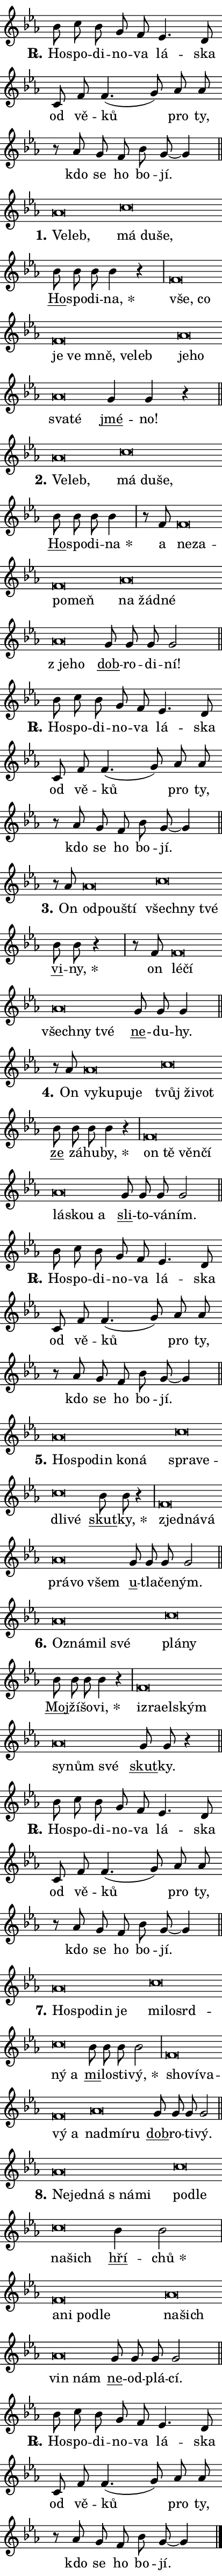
\version "2.24.0"
\header { tagline = "" }
\paper {
  indent = 0\cm
  top-margin = 0\cm
  right-margin = 0\cm
  bottom-margin = 0\cm
  left-margin = 0\cm
  paper-width = 7\cm
  page-breaking = #ly:one-page-breaking
  system-system-spacing.basic-distance = #11
  score-system-spacing.basic-distance = #11
  ragged-last = ##f
}


%% Author: Thomas Morley
%% https://lists.gnu.org/archive/html/lilypond-user/2020-05/msg00002.html
#(define (line-position grob)
"Returns position of @var[grob} in current system:
   @code{'start}, if at first time-step
   @code{'end}, if at last time-step
   @code{'middle} otherwise
"
  (let* ((col (ly:item-get-column grob))
         (ln (ly:grob-object col 'left-neighbor))
         (rn (ly:grob-object col 'right-neighbor))
         (col-to-check-left (if (ly:grob? ln) ln col))
         (col-to-check-right (if (ly:grob? rn) rn col))
         (break-dir-left
           (and
             (ly:grob-property col-to-check-left 'non-musical #f)
             (ly:item-break-dir col-to-check-left)))
         (break-dir-right
           (and
             (ly:grob-property col-to-check-right 'non-musical #f)
             (ly:item-break-dir col-to-check-right))))
        (cond ((eqv? 1 break-dir-left) 'start)
              ((eqv? -1 break-dir-right) 'end)
              (else 'middle))))

#(define (tranparent-at-line-position vctor)
  (lambda (grob)
  "Relying on @code{line-position} select the relevant enry from @var{vctor}.
Used to determine transparency,"
    (case (line-position grob)
      ((end) (not (vector-ref vctor 0)))
      ((middle) (not (vector-ref vctor 1)))
      ((start) (not (vector-ref vctor 2))))))

noteHeadBreakVisibility =
#(define-music-function (break-visibility)(vector?)
"Makes @code{NoteHead}s transparent relying on @var{break-visibility}"
#{
  \override NoteHead.transparent =
    #(tranparent-at-line-position break-visibility)
#})

#(define delete-ledgers-for-transparent-note-heads
  (lambda (grob)
    "Reads whether a @code{NoteHead} is transparent.
If so this @code{NoteHead} is removed from @code{'note-heads} from
@var{grob}, which is supposed to be @code{LedgerLineSpanner}.
As a result ledgers are not printed for this @code{NoteHead}"
    (let* ((nhds-array (ly:grob-object grob 'note-heads))
           (nhds-list
             (if (ly:grob-array? nhds-array)
                 (ly:grob-array->list nhds-array)
                 '()))
           ;; Relies on the transparent-property being done before
           ;; Staff.LedgerLineSpanner.after-line-breaking is executed.
           ;; This is fragile ...
           (to-keep
             (remove
               (lambda (nhd)
                 (ly:grob-property nhd 'transparent #f))
               nhds-list)))
      ;; TODO find a better method to iterate over grob-arrays, similiar
      ;; to filter/remove etc for lists
      ;; For now rebuilt from scratch
      (set! (ly:grob-object grob 'note-heads)  '())
      (for-each
        (lambda (nhd)
          (ly:pointer-group-interface::add-grob grob 'note-heads nhd))
        to-keep))))

hideNotes = {
  \noteHeadBreakVisibility #begin-of-line-visible
}
unHideNotes = {
  \noteHeadBreakVisibility #all-visible
}

% work-around for resetting accidentals
% https://lilypond.org/doc/v2.23/Documentation/notation/displaying-rhythms#unmetered-music
cadenzaMeasure = {
  \cadenzaOff
  \partial 1024 s1024
  \cadenzaOn
}

#(define-markup-command (accent layout props text) (markup?)
  "Underline accented syllable"
  (interpret-markup layout props
    #{\markup \override #'(offset . 4.3) \underline { #text }#}))

responsum = \markup \concat {
  "R" \hspace #-1.05 \path #0.1 #'((moveto 0 0.07) (lineto 0.9 0.8)) \hspace #0.05 "."
}

\layout {
    \context {
        \Staff
        \remove "Time_signature_engraver"
        \override LedgerLineSpanner.after-line-breaking = #delete-ledgers-for-transparent-note-heads
    }
    \context {
        \Voice {
            \override NoteHead.output-attributes = #'((class . "notehead"))
            \override Hairpin.height = #0.55
        }
    }
    \context {
        \Lyrics {
            \override StanzaNumber.output-attributes = #'((class . "stanzanumber"))
            \override LyricSpace.minimum-distance = #0.9
            \override LyricText.font-name = #"TeX Gyre Schola"
            \override LyricText.font-size = 1
            \override StanzaNumber.font-name = #"TeX Gyre Schola Bold"
            \override StanzaNumber.font-size = 1
        }
    }
}

% magnetic-lyrics.ily
%
%   written by
%     Jean Abou Samra <jean@abou-samra.fr>
%     Werner Lemberg <wl@gnu.org>
%
%   adapted by
%     Jiri Hon <jiri.hon@gmail.com>
%
% Version 2022-Apr-15

% https://www.mail-archive.com/lilypond-user@gnu.org/msg149350.html

#(define (Left_hyphen_pointer_engraver context)
   "Collect syllable-hyphen-syllable occurrences in lyrics and store
them in properties.  This engraver only looks to the left.  For
example, if the lyrics input is @code{foo -- bar}, it does the
following.

@itemize @bullet
@item
Set the @code{text} property of the @code{LyricHyphen} grob between
@q{foo} and @q{bar} to @code{foo}.

@item
Set the @code{left-hyphen} property of the @code{LyricText} grob with
text @q{foo} to the @code{LyricHyphen} grob between @q{foo} and
@q{bar}.
@end itemize

Use this auxiliary engraver in combination with the
@code{lyric-@/text::@/apply-@/magnetic-@/offset!} hook."
   (let ((hyphen #f)
         (text #f))
     (make-engraver
      (acknowledgers
       ((lyric-syllable-interface engraver grob source-engraver)
        (set! text grob)))
      (end-acknowledgers
       ((lyric-hyphen-interface engraver grob source-engraver)
        ;(when (not (grob::has-interface grob 'lyric-space-interface))
          (set! hyphen grob)));)
      ((stop-translation-timestep engraver)
       (when (and text hyphen)
         (ly:grob-set-object! text 'left-hyphen hyphen))
       (set! text #f)
       (set! hyphen #f)))))

#(define (lyric-text::apply-magnetic-offset! grob)
   "If the space between two syllables is less than the value in
property @code{LyricText@/.details@/.squash-threshold}, move the right
syllable to the left so that it gets concatenated with the left
syllable.

Use this function as a hook for
@code{LyricText@/.after-@/line-@/breaking} if the
@code{Left_@/hyphen_@/pointer_@/engraver} is active."
   (let ((hyphen (ly:grob-object grob 'left-hyphen #f)))
     (when hyphen
       (let ((left-text (ly:spanner-bound hyphen LEFT)))
         (when (grob::has-interface left-text 'lyric-syllable-interface)
           (let* ((common (ly:grob-common-refpoint grob left-text X))
                  (this-x-ext (ly:grob-extent grob common X))
                  (left-x-ext
                   (begin
                     ;; Trigger magnetism for left-text.
                     (ly:grob-property left-text 'after-line-breaking)
                     (ly:grob-extent left-text common X)))
                  ;; `delta` is the gap width between two syllables.
                  (delta (- (interval-start this-x-ext)
                            (interval-end left-x-ext)))
                  (details (ly:grob-property grob 'details))
                  (threshold (assoc-get 'squash-threshold details 0.2)))
             (when (< delta threshold)
               (let* (;; We have to manipulate the input text so that
                      ;; ligatures crossing syllable boundaries are not
                      ;; disabled.  For languages based on the Latin
                      ;; script this is essentially a beautification.
                      ;; However, for non-Western scripts it can be a
                      ;; necessity.
                      (lt (ly:grob-property left-text 'text))
                      (rt (ly:grob-property grob 'text))
                      (is-space (grob::has-interface hyphen 'lyric-space-interface))
                      (space (if is-space " " ""))
                      (space-markup (grob-interpret-markup grob " "))
                      (space-size (interval-length (ly:stencil-extent space-markup X)))
                      (extra-delta (if is-space space-size 0))
                      ;; Append new syllable.
                      (ltrt-space (if (and (string? lt) (string? rt))
                                (string-append lt space rt)
                                (make-concat-markup (list lt space rt))))
                      ;; Right-align `ltrt` to the right side.
                      (ltrt-space-markup (grob-interpret-markup
                               grob
                               (make-translate-markup
                                (cons (interval-length this-x-ext) 0)
                                (make-right-align-markup ltrt-space)))))
                 (begin
                   ;; Don't print `left-text`.
                   (ly:grob-set-property! left-text 'stencil #f)
                   ;; Set text and stencil (which holds all collected
                   ;; syllables so far) and shift it to the left.
                   (ly:grob-set-property! grob 'text ltrt-space)
                   (ly:grob-set-property! grob 'stencil ltrt-space-markup)
                   (ly:grob-translate-axis! grob (- (- delta extra-delta)) X))))))))))


#(define (lyric-hyphen::displace-bounds-first grob)
   ;; Make very sure this callback isn't triggered too early.
   (let ((left (ly:spanner-bound grob LEFT))
         (right (ly:spanner-bound grob RIGHT)))
     (ly:grob-property left 'after-line-breaking)
     (ly:grob-property right 'after-line-breaking)
     (ly:lyric-hyphen::print grob)))

squashThreshold = #0.4

\layout {
  \context {
    \Lyrics
    \consists #Left_hyphen_pointer_engraver
    \override LyricText.after-line-breaking =
      #lyric-text::apply-magnetic-offset!
    \override LyricHyphen.stencil = #lyric-hyphen::displace-bounds-first
    \override LyricText.details.squash-threshold = \squashThreshold
    \override LyricHyphen.minimum-distance = 0
    \override LyricHyphen.minimum-length = \squashThreshold
  }
}

squash = \override LyricText.details.squash-threshold = 9999
unSquash = \override LyricText.details.squash-threshold = \squashThreshold

left = \override LyricText.self-alignment-X = #LEFT
unLeft = \revert LyricText.self-alignment-X

starOffset = #(lambda (grob) 
                (let ((x_offset (ly:self-alignment-interface::aligned-on-x-parent grob)))
                  (if (= x_offset 0) 0 (+ x_offset 1.2))))

star = #(define-music-function (syllable)(string?)
"Append star separator at the end of a syllable"
#{
  \once \override LyricText.X-offset = #starOffset
  \lyricmode { \markup {
    #syllable
    \override #'((font-name . "TeX Gyre Schola Bold")) \hspace #0.2 \lower #0.65 \larger "*"
  } }
#})

starAccent = #(define-music-function (syllable)(string?)
"Append star separator at the end of a syllable and make accent"
#{
  \once \override LyricText.X-offset = #starOffset
  \lyricmode { \markup {
    \accent #syllable
    \override #'((font-name . "TeX Gyre Schola Bold")) \hspace #0.2 \lower #0.65 \larger "*"
  } }
#})

breath = #(define-music-function (syllable)(string?)
"Append breathing indicator at the end of a syllable"
#{
  \lyricmode { \markup { #syllable "+" } }
#})

optionalBreath = #(define-music-function (syllable)(string?)
"Append optional breathing indicator at the end of a syllable"
#{
  \lyricmode { \markup { #syllable "(+)" } }
#})


\score {
    <<
        \new Voice = "melody" { \cadenzaOn \key es \major \relative { bes'8 c bes g f es4. d8 \bar "" c f f4.( g8)] \bar "" as as \bar "" r as g f bes g~ g4 \cadenzaMeasure \bar "||" \break } }
        \new Lyrics \lyricsto "melody" { \lyricmode { \set stanza = \responsum
Ho -- spo -- di -- no -- va lá -- ska od vě -- ků pro ty, kdo se ho bo -- jí. } }
    >>
    \layout {}
}

\score {
    <<
        \new Voice = "melody" { \cadenzaOn \key es \major \relative { as'\breve*1/16 \hideNotes \breve*1/16 \bar "" \unHideNotes c\breve*1/16 \hideNotes \breve*1/16 \breve*1/16 \bar "" \unHideNotes \bar "" bes8 bes bes bes4 r \cadenzaMeasure \bar "|" f\breve*1/16 \hideNotes \breve*1/16 \bar "" \breve*1/16 \bar "" \breve*1/16 \bar "" \breve*1/16 \bar "" \breve*1/16 \breve*1/16 \bar "" \unHideNotes as\breve*1/16 \hideNotes \breve*1/16 \bar "" \breve*1/16 \breve*1/16 \bar "" \unHideNotes \bar "" g4 g r \cadenzaMeasure \bar "||" \break } }
        \new Lyrics \lyricsto "melody" { \lyricmode { \set stanza = "1."
\left Ve -- \squash leb, \left \unLeft \unSquash má \squash du -- še, \unLeft \unSquash \markup \accent Ho -- spo -- di -- \star na, \left vše, \squash co je ve mně, ve -- leb \left \unLeft \unSquash je -- \squash ho sva -- té \unLeft \unSquash \markup \accent jmé -- no! } }
    >>
    \layout {}
}

\score {
    <<
        \new Voice = "melody" { \cadenzaOn \key es \major \relative { as'\breve*1/16 \hideNotes \breve*1/16 \bar "" \unHideNotes c\breve*1/16 \hideNotes \breve*1/16 \breve*1/16 \bar "" \unHideNotes \bar "" bes8 bes bes bes4 \cadenzaMeasure \bar "|" r8 f8 f\breve*1/16 \hideNotes \breve*1/16 \bar "" \breve*1/16 \breve*1/16 \bar "" \unHideNotes as\breve*1/16 \hideNotes \breve*1/16 \bar "" \breve*1/16 \bar "" \breve*1/16 \breve*1/16 \bar "" \unHideNotes \bar "" g8 g g g2 \cadenzaMeasure \bar "||" \break } }
        \new Lyrics \lyricsto "melody" { \lyricmode { \set stanza = "2."
\left Ve -- \squash leb, \left \unLeft \unSquash má \squash du -- še, \unLeft \unSquash \markup \accent Ho -- spo -- di -- \star na a \left ne -- \squash za -- po -- meň \left \unLeft \unSquash na \squash žád -- né "z je" -- ho \unLeft \unSquash \markup \accent dob -- ro -- di -- ní! } }
    >>
    \layout {}
}

\score {
    <<
        \new Voice = "melody" { \cadenzaOn \key es \major \relative { bes'8 c bes g f es4. d8 \bar "" c f f4.( g8)] \bar "" as as \bar "" r as g f bes g~ g4 \cadenzaMeasure \bar "||" \break } }
        \new Lyrics \lyricsto "melody" { \lyricmode { \set stanza = \responsum
Ho -- spo -- di -- no -- va lá -- ska od vě -- ků pro ty, kdo se ho bo -- jí. } }
    >>
    \layout {}
}

\score {
    <<
        \new Voice = "melody" { \cadenzaOn \key es \major \relative { r8 as'8 as\breve*1/16 \hideNotes \breve*1/16 \breve*1/16 \bar "" \unHideNotes c\breve*1/16 \hideNotes \breve*1/16 \breve*1/16 \bar "" \unHideNotes \bar "" bes8 bes r4 \cadenzaMeasure \bar "|" r8 f8 f\breve*1/16 \hideNotes \breve*1/16 \bar "" \unHideNotes as\breve*1/16 \hideNotes \breve*1/16 \breve*1/16 \bar "" \unHideNotes \bar "" g8 g g4 \cadenzaMeasure \bar "||" \break } }
        \new Lyrics \lyricsto "melody" { \lyricmode { \set stanza = "3."
On \left od -- \squash pou -- ští \left \unLeft \unSquash všech -- \squash ny tvé \unLeft \unSquash \markup \accent vi -- \star ny, on \left lé -- \squash čí \left \unLeft \unSquash všech -- \squash ny tvé \unLeft \unSquash \markup \accent ne -- du -- hy. } }
    >>
    \layout {}
}

\score {
    <<
        \new Voice = "melody" { \cadenzaOn \key es \major \relative { r8 as'8 as\breve*1/16 \hideNotes \breve*1/16 \bar "" \breve*1/16 \breve*1/16 \bar "" \unHideNotes c\breve*1/16 \hideNotes \breve*1/16 \breve*1/16 \bar "" \unHideNotes \bar "" bes8 bes bes bes4 r \cadenzaMeasure \bar "|" f\breve*1/16 \hideNotes \breve*1/16 \bar "" \breve*1/16 \breve*1/16 \bar "" \unHideNotes as\breve*1/16 \hideNotes \breve*1/16 \breve*1/16 \bar "" \unHideNotes \bar "" g8 g g g2 \cadenzaMeasure \bar "||" \break } }
        \new Lyrics \lyricsto "melody" { \lyricmode { \set stanza = "4."
On \left vy -- \squash ku -- pu -- je \left \unLeft \unSquash tvůj \squash ži -- vot \unLeft \unSquash \markup \accent ze zá -- hu -- \star by, \left on \squash tě věn -- čí \left \unLeft \unSquash lá -- \squash skou a \unLeft \unSquash \markup \accent sli -- to -- vá -- ním. } }
    >>
    \layout {}
}

\score {
    <<
        \new Voice = "melody" { \cadenzaOn \key es \major \relative { bes'8 c bes g f es4. d8 \bar "" c f f4.( g8)] \bar "" as as \bar "" r as g f bes g~ g4 \cadenzaMeasure \bar "||" \break } }
        \new Lyrics \lyricsto "melody" { \lyricmode { \set stanza = \responsum
Ho -- spo -- di -- no -- va lá -- ska od vě -- ků pro ty, kdo se ho bo -- jí. } }
    >>
    \layout {}
}

\score {
    <<
        \new Voice = "melody" { \cadenzaOn \key es \major \relative { as'\breve*1/16 \hideNotes \breve*1/16 \bar "" \breve*1/16 \bar "" \breve*1/16 \breve*1/16 \bar "" \unHideNotes c\breve*1/16 \hideNotes \breve*1/16 \bar "" \breve*1/16 \breve*1/16 \bar "" \unHideNotes \bar "" bes8 bes r4 \cadenzaMeasure \bar "|" f\breve*1/16 \hideNotes \breve*1/16 \breve*1/16 \bar "" \unHideNotes as\breve*1/16 \hideNotes \breve*1/16 \breve*1/16 \bar "" \unHideNotes \bar "" g8 g g g2 \cadenzaMeasure \bar "||" \break } }
        \new Lyrics \lyricsto "melody" { \lyricmode { \set stanza = "5."
\left Ho -- \squash spo -- din ko -- ná \left \unLeft \unSquash spra -- \squash ve -- dli -- vé \unLeft \unSquash \markup \accent skut -- \star ky, \left zjed -- \squash ná -- vá \left \unLeft \unSquash prá -- \squash vo všem \unLeft \unSquash \markup \accent u -- tla -- če -- ným. } }
    >>
    \layout {}
}

\score {
    <<
        \new Voice = "melody" { \cadenzaOn \key es \major \relative { as'\breve*1/16 \hideNotes \breve*1/16 \bar "" \breve*1/16 \breve*1/16 \bar "" \unHideNotes c\breve*1/16 \hideNotes \breve*1/16 \bar "" \unHideNotes \bar "" bes8 bes bes bes4 r \cadenzaMeasure \bar "|" f\breve*1/16 \hideNotes \breve*1/16 \bar "" \breve*1/16 \breve*1/16 \bar "" \unHideNotes as\breve*1/16 \hideNotes \breve*1/16 \breve*1/16 \bar "" \unHideNotes \bar "" g8 g r4 \cadenzaMeasure \bar "||" \break } }
        \new Lyrics \lyricsto "melody" { \lyricmode { \set stanza = "6."
\left Oz -- \squash ná -- mil své \left \unLeft \unSquash plá -- \squash ny \unLeft \unSquash \markup \accent Moj -- ží -- šo -- \star vi, \left iz -- \squash ra -- el -- ským \left \unLeft \unSquash sy -- \squash nům své \unLeft \unSquash \markup \accent skut -- ky. } }
    >>
    \layout {}
}

\score {
    <<
        \new Voice = "melody" { \cadenzaOn \key es \major \relative { bes'8 c bes g f es4. d8 \bar "" c f f4.( g8)] \bar "" as as \bar "" r as g f bes g~ g4 \cadenzaMeasure \bar "||" \break } }
        \new Lyrics \lyricsto "melody" { \lyricmode { \set stanza = \responsum
Ho -- spo -- di -- no -- va lá -- ska od vě -- ků pro ty, kdo se ho bo -- jí. } }
    >>
    \layout {}
}

\score {
    <<
        \new Voice = "melody" { \cadenzaOn \key es \major \relative { as'\breve*1/16 \hideNotes \breve*1/16 \bar "" \breve*1/16 \breve*1/16 \bar "" \unHideNotes c\breve*1/16 \hideNotes \breve*1/16 \bar "" \breve*1/16 \bar "" \breve*1/16 \breve*1/16 \bar "" \unHideNotes \bar "" bes8 bes bes bes2 \cadenzaMeasure \bar "|" f\breve*1/16 \hideNotes \breve*1/16 \bar "" \breve*1/16 \bar "" \breve*1/16 \breve*1/16 \bar "" \unHideNotes as\breve*1/16 \hideNotes \breve*1/16 \breve*1/16 \bar "" \unHideNotes \bar "" g8 g g g2 \cadenzaMeasure \bar "||" \break } }
        \new Lyrics \lyricsto "melody" { \lyricmode { \set stanza = "7."
\left Ho -- \squash spo -- din je \left \unLeft \unSquash mi -- \squash lo -- srd -- ný a \unLeft \unSquash \markup \accent mi -- lo -- sti -- \star vý, \left sho -- \squash ví -- va -- vý a \left \unLeft \unSquash nad -- \squash mí -- ru \unLeft \unSquash \markup \accent dob -- ro -- ti -- vý. } }
    >>
    \layout {}
}

\score {
    <<
        \new Voice = "melody" { \cadenzaOn \key es \major \relative { as'\breve*1/16 \hideNotes \breve*1/16 \bar "" \breve*1/16 \bar "" \breve*1/16 \breve*1/16 \bar "" \unHideNotes c\breve*1/16 \hideNotes \breve*1/16 \bar "" \breve*1/16 \breve*1/16 \bar "" \unHideNotes \bar "" bes4 bes2 \cadenzaMeasure \bar "|" f\breve*1/16 \hideNotes \breve*1/16 \bar "" \breve*1/16 \breve*1/16 \bar "" \unHideNotes as\breve*1/16 \hideNotes \breve*1/16 \bar "" \breve*1/16 \breve*1/16 \bar "" \unHideNotes \bar "" g8 g g g2 \cadenzaMeasure \bar "||" \break } }
        \new Lyrics \lyricsto "melody" { \lyricmode { \set stanza = "8."
\left Ne -- \squash jed -- ná "s ná" -- mi \left \unLeft \unSquash po -- \squash dle na -- šich \unLeft \unSquash \markup \accent hří -- \star chů \left a -- \squash ni po -- dle \left \unLeft \unSquash na -- \squash šich vin nám \unLeft \unSquash \markup \accent ne -- od -- plá -- cí. } }
    >>
    \layout {}
}

\score {
    <<
        \new Voice = "melody" { \cadenzaOn \key es \major \relative { bes'8 c bes g f es4. d8 \bar "" c f f4.( g8)] \bar "" as as \bar "" r as g f bes g~ g4 \cadenzaMeasure \bar "||" \break } \bar "|." }
        \new Lyrics \lyricsto "melody" { \lyricmode { \set stanza = \responsum
Ho -- spo -- di -- no -- va lá -- ska od vě -- ků pro ty, kdo se ho bo -- jí. } }
    >>
    \layout {}
}
